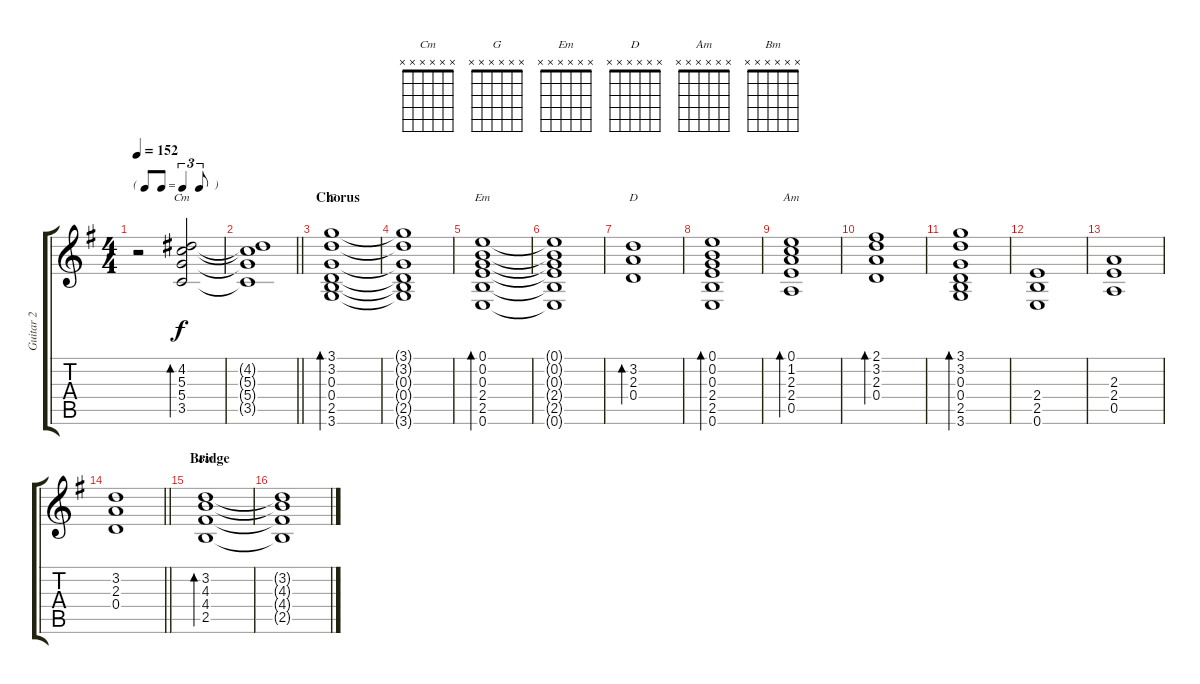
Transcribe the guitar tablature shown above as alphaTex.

\track ("Guitar 2" "Guitar 2") {instrument overdrivenguitar}
\staff {score tabs}
\tuning (E4 B3 G3 D3 A2 E2) {hide}
\chord ("Cm" x x x x x x)
\chord ("G" x x x x x x)
\chord ("Em" x x x x x x)
\chord ("D" x x x x x x)
\chord ("Am" x x x x x x)
\chord ("Bm" x x x x x x)
\ts (4 4)
\tf triplet8th
\tempo 152
\clef g2
\ks g
r.2{dy f} (4.2 5.3 5.4 3.5).2{bd 60 ch "Cm"} |
\barLineRight lightlight
(4.2{t} 5.3{t} 5.4{t} 3.5{t}).1 |
\section ("" "Chorus")
(3.1 3.2 0.3 0.4 2.5 3.6).1{bd 60 ch "G"} |
(3.1{t} 3.2{t} 0.3{t} 0.4{t} 2.5{t} 3.6{t}).1 |
(0.1 0.2 0.3 2.4 2.5 0.6).1{bd 60 ch "Em"} |
(0.1{t} 0.2{t} 0.3{t} 2.4{t} 2.5{t} 0.6{t}).1 |
(3.2 2.3 0.4).1{bd 60 ch "D"} |
(0.1 0.2 0.3 2.4 2.5 0.6).1{bd 60} |
(0.1 1.2 2.3 2.4 0.5).1{bd 60 ch "Am"} |
(2.1 3.2 2.3 0.4).1{bd 60} |
(3.1 3.2 0.3 0.4 2.5 3.6).1{bd 60} |
(2.4 2.5 0.6).1 |
(2.3 2.4 0.5).1 |
\barLineRight lightlight
(3.2 2.3 0.4).1 |
\section ("" "Bridge")
(3.2 4.3 4.4 2.5).1{bd 60 ch "Bm"} |
(3.2{t} 4.3{t} 4.4{t} 2.5{t}).1
